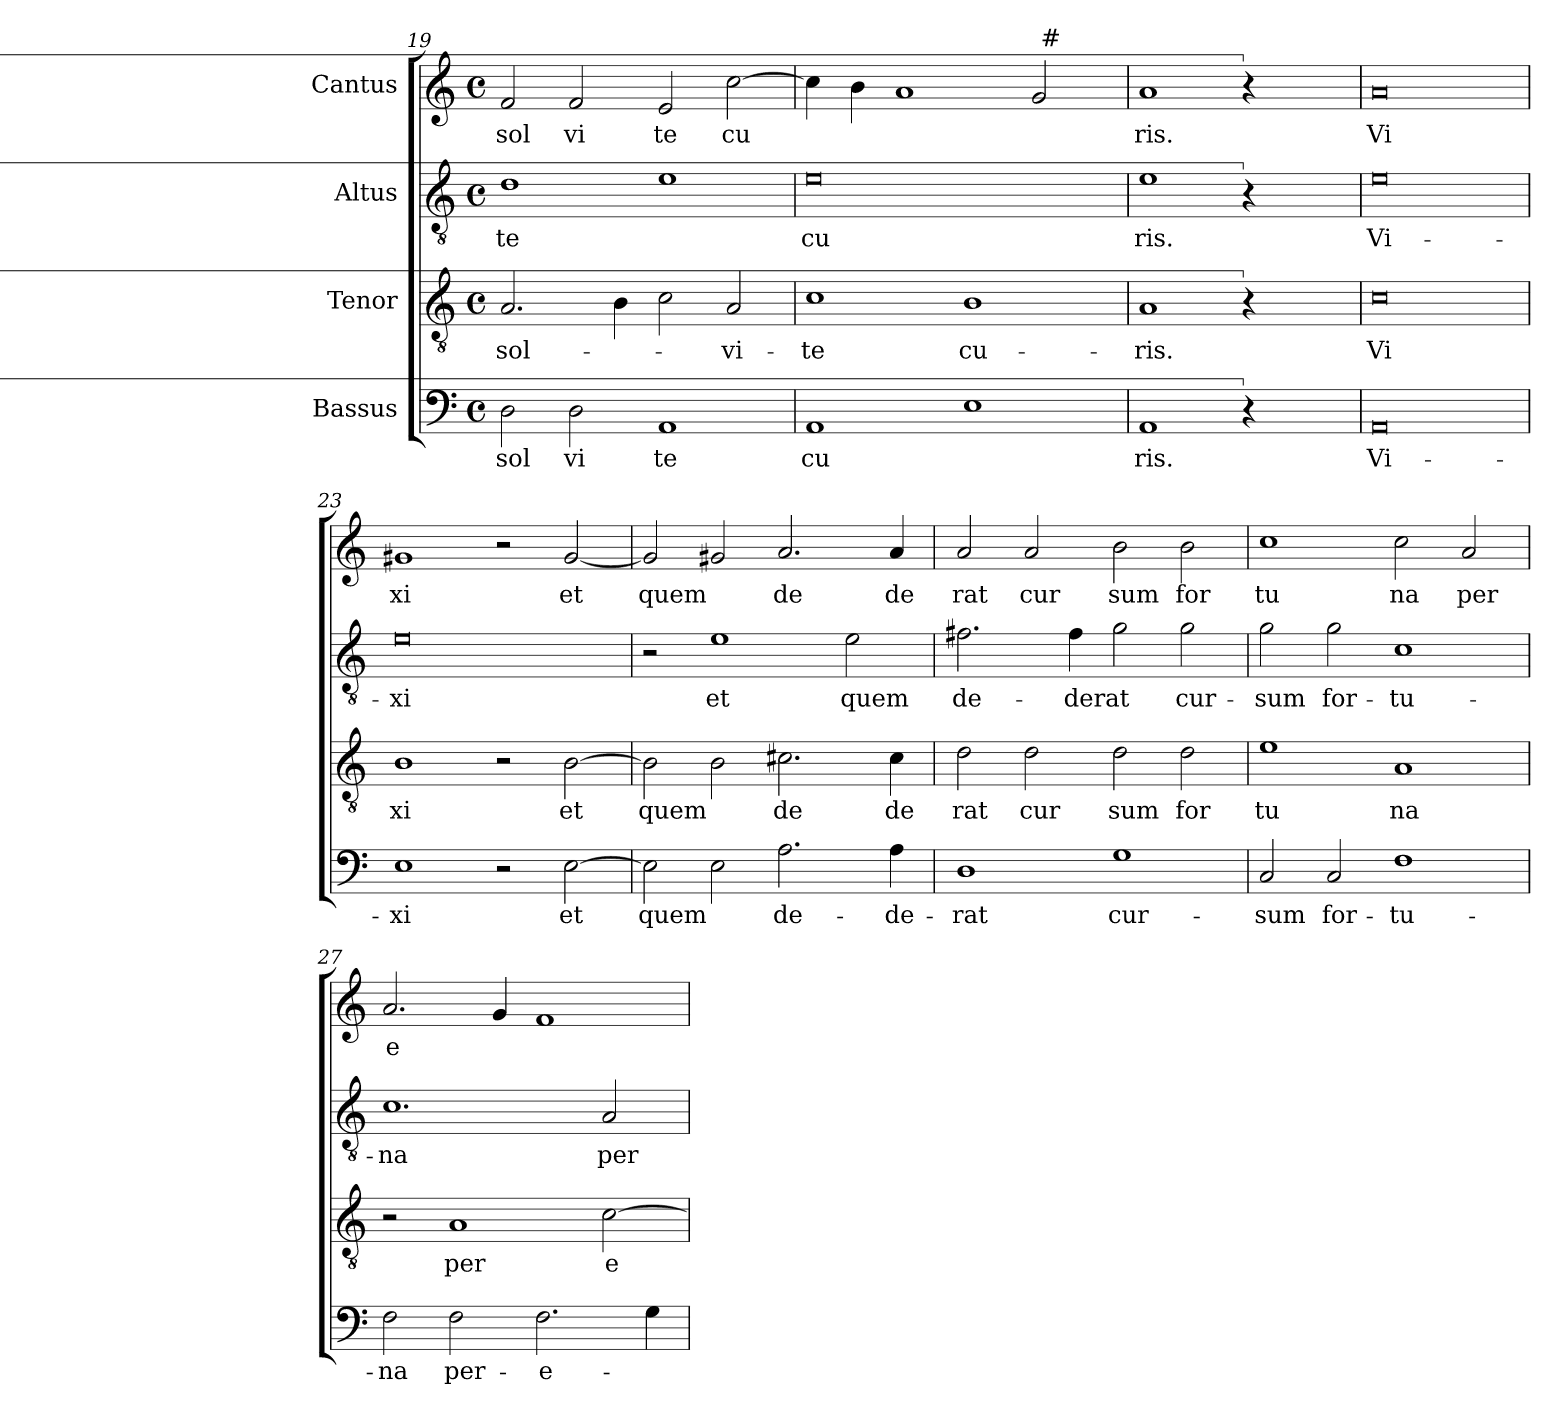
**kern	**text	**kern	**text	**kern	**text	**kern	**text
*part4	*part4	*part3	*part3	*part2	*part2	*part1	*part1
*staff4	*staff4	*staff3	*staff3	*staff2	*staff2	*staff1	*staff1
*I"Bassus	*	*I"Tenor	*	*I"Altus	*	*I"Cantus	*
*clefF4	*	*clefGv2	*	*clefGv2	*	*clefG2	*
*M4/4	*	*M4/4	*	*M4/4	*	*M4/4	*
*met(c)	*	*met(c)	*	*met(c)	*	*met(c)	*
=19	=19	=19	=19	=19	=19	=19	=19
!	!LO:LY:b:cj	!	!LO:LY:b	!	!LO:LY:b:cj	!	!LO:LY:b:cj
2D\	sol	2.A/	-sol-	1d	te	2f/	sol
!	!LO:LY:b:cj	!	!	!	!	!	!LO:LY:b:cj
2D\	vi	.	.	.	.	2f/	vi
.	.	4B\	.	.	.	.	.
!	!LO:LY:b:cj	!	!	!	!	!	!LO:LY:b:cj
1AA	te	2c\	.	1e	.	2e/	te
!	!	!	!LO:LY:b:cj	!	!	!	!LO:LY:b:cj
.	.	2A/	-vi-	.	.	[>2cc\	cu
=20	=20	=20	=20	=20	=20	=20	=20
!	!LO:LY:b:cj	!	!LO:LY:b:cj	!	!LO:LY:b:cj	!	!
*	*	*	*	*	*	*^	*
1AA	cu	1c	-te	0e	cu	4cc\]	1ryy	.
.	.	.	.	.	.	4b\	.	.
.	.	.	.	.	.	1a	.	.
!	!	!	!LO:LY:b:cj	!	!	!	!	!
1E	.	1B	cu-	.	.	.	2ryy	.
.	.	.	.	.	.	2g/	64ryy	.
!	!	!	!	!	!	!	!LO:TX:a:t=#	!
.	.	.	.	.	.	.	4ryy	.
.	.	.	.	.	.	.	8...ryy	.
!!LO:LB:g=z
=21	=21	=21	=21	=21	=21	=21	=21	=21
!	!LO:LY:b:cj	!	!LO:LY:b:cj	!	!LO:LY:b:cj	!	!	!LO:LY:b:cj
*	*	*	*	*	*	*v	*v	*
1AA	ris.	1A	-ris.	1e	ris.	1a	ris.
!LO:N:vis=1	!	!LO:N:vis=1	!	!LO:N:vis=1	!	!LO:N:vis=1	!
4%5r	.	4%5r	.	4%5r	.	4%5r	.
=22	=22	=22	=22	=22	=22	=22	=22
!	!LO:LY:b:cj	!	!LO:LY:b:cj	!	!LO:LY:b:cj	!	!LO:LY:b:cj
0AA	Vi-	0c	Vi	0e	Vi-	0a	Vi
=23	=23	=23	=23	=23	=23	=23	=23
!	!LO:LY:b:cj	!	!LO:LY:b:cj	!	!LO:LY:b:cj	!	!LO:LY:b:cj
1E	-xi	1B	xi	0e	-xi	1g#X	xi
2r	.	2r	.	.	.	2r	.
!	!LO:LY:b:cj	!	!LO:LY:b:cj	!	!	!	!LO:LY:b:cj
[>2E\	et	[>2B\	et	.	.	[<2g#/	et
=24	=24	=24	=24	=24	=24	=24	=24
!	!LO:LY:b	!	!LO:LY:b	!	!	!	!LO:LY:b
2E\]	quem	2B\]	quem	2r	.	2g#/]	quem
!	!	!	!	!	!LO:LY:b:cj	!	!
2E\	.	2B\	.	1e	et	2g#X/	.
!	!LO:LY:b:cj	!	!LO:LY:b:cj	!	!	!	!LO:LY:b:cj
2.A\	de-	2.c#X\	de	.	.	2.a/	de
!	!	!	!	!	!LO:LY:b:cj	!	!
.	.	.	.	2e\	quem	.	.
!	!LO:LY:b:cj	!	!LO:LY:b:cj	!	!	!	!LO:LY:b:cj
4A\	-de-	4c#\	de	.	.	4a/	de
=25	=25	=25	=25	=25	=25	=25	=25
!	!LO:LY:b:cj	!	!LO:LY:b:cj	!	!LO:LY:b:cj	!	!LO:LY:b:cj
1D	-rat	2d\	rat	2.f#X\	de-	2a/	rat
!	!	!	!LO:LY:b:cj	!	!	!	!LO:LY:b:cj
.	.	2d\	cur	.	.	2a/	cur
!	!	!	!	!	!LO:LY:b	!	!
.	.	.	.	4f#\	-derat	.	.
!	!LO:LY:b:cj	!	!LO:LY:b:cj	!	!	!	!LO:LY:b:cj
1G	cur-	2d\	sum	2g\	.	2b\	sum
!	!	!	!LO:LY:b:cj	!	!LO:LY:b:cj	!	!LO:LY:b:cj
.	.	2d\	for	2g\	cur-	2b\	for
=26	=26	=26	=26	=26	=26	=26	=26
!	!LO:LY:b:cj	!	!LO:LY:b:cj	!	!LO:LY:b:cj	!	!LO:LY:b:cj
2C/	-sum	1e	tu	2g\	-sum	1cc	tu
!	!LO:LY:b:cj	!	!	!	!LO:LY:b:cj	!	!
2C/	for-	.	.	2g\	for-	.	.
!	!LO:LY:b:cj	!	!LO:LY:b:cj	!	!LO:LY:b:cj	!	!LO:LY:b:cj
1F	-tu-	1A	na	1c	-tu-	2cc\	na
!	!	!	!	!	!	!	!LO:LY:b:cj
.	.	.	.	.	.	2a/	per
=27	=27	=27	=27	=27	=27	=27	=27
!	!LO:LY:b:cj	!	!	!	!LO:LY:b:cj	!	!LO:LY:b:cj
2F\	-na	2r	.	1.c	-na	2.a/	e
!	!LO:LY:b:cj	!	!LO:LY:b:cj	!	!	!	!
2F\	per-	1A	per	.	.	.	.
.	.	.	.	.	.	4g/	.
!	!LO:LY:b:cj	!	!	!	!	!	!
2.F\	-e-	.	.	.	.	1f	.
!	!	!	!LO:LY:b:cj	!	!LO:LY:b:cj	!	!
.	.	[<2c\	e	2A/	per-	.	.
4G\	.	.	.	.	.	.	.
=	=	=	=	=	=	=	=
*-	*-	*-	*-	*-	*-	*-	*-
